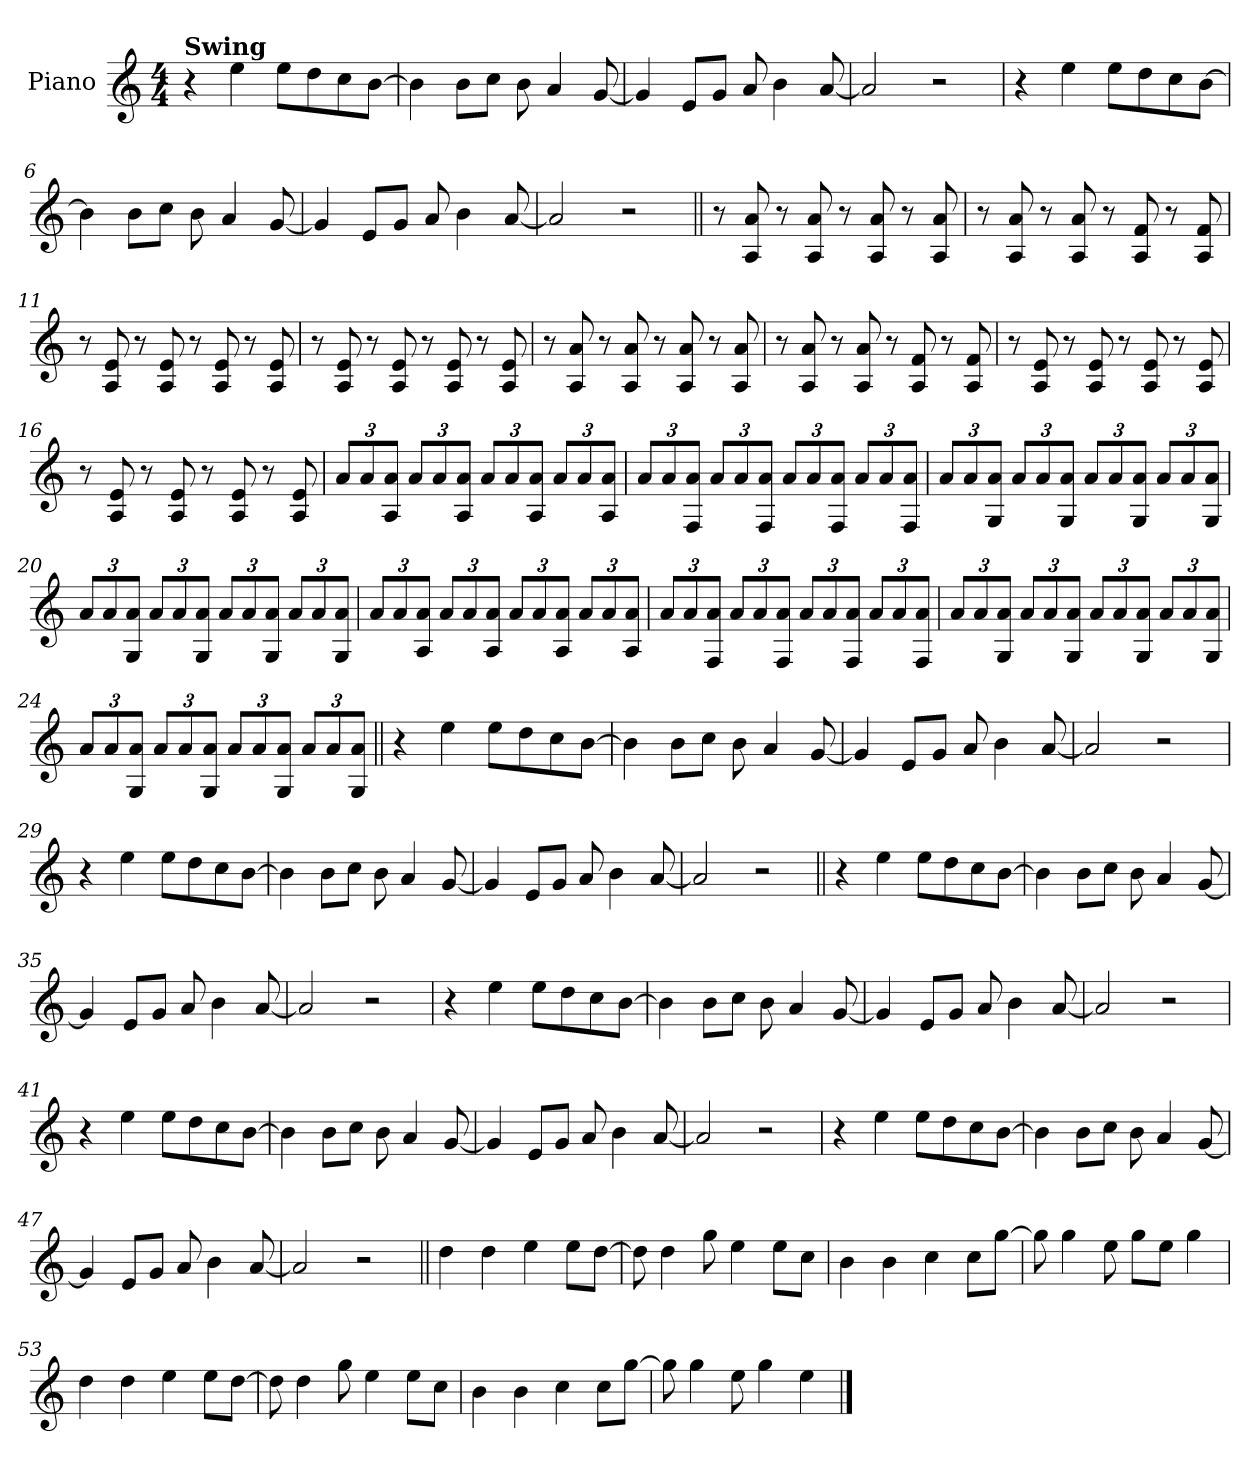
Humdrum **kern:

**kern
*part1
*staff1
*I"Piano
*I'Pno.
*clefG2
*k[]
*M4/4
*MM160
=1
!LO:TX:B:t=Swing
4r
4ee
8eeL
8dd
8cc
[8bJ
=2
4b]
8bL
8ccJ
8b
4a
[8g
=3
4g]
8eL
8gJ
8a
4b
[8a
=4
2a]
2r
=5
4r
4ee
8eeL
8dd
8cc
[8bJ
=6
4b]
8bL
8ccJ
8b
4a
[8g
=7
4g]
8eL
8gJ
8a
4b
[8a
=8
2a]
2r
=9||
8r
8A! 8a!
8r
8A! 8a!
8r
8A! 8a!
8r
8A! 8a!
=10
8r
8A! 8a!
8r
8A! 8a!
8r
8A! 8f!
8r
8A! 8f!
=11
8r
8A! 8e!
8r
8A! 8e!
8r
8A! 8e!
8r
8A! 8e!
=12
8r
8A! 8e!
8r
8A! 8e!
8r
8A! 8e!
8r
8A! 8e!
=13
8r
8A! 8a!
8r
8A! 8a!
8r
8A! 8a!
8r
8A! 8a!
=14
8r
8A! 8a!
8r
8A! 8a!
8r
8A! 8f!
8r
8A! 8f!
=15
8r
8A! 8e!
8r
8A! 8e!
8r
8A! 8e!
8r
8A! 8e!
=16
8r
8A! 8e!
8r
8A! 8e!
8r
8A! 8e!
8r
8A! 8e!
=17
*Xbrackettup
12a!L
12a!
12A! 12a!J
12a!L
12a!
12A! 12a!J
12a!L
12a!
12A! 12a!J
12a!L
12a!
12A! 12a!J
=18
12a!L
12a!
12F! 12a!J
12a!L
12a!
12F! 12a!J
12a!L
12a!
12F! 12a!J
12a!L
12a!
12F! 12a!J
=19
12a!L
12a!
12G! 12a!J
12a!L
12a!
12G! 12a!J
12a!L
12a!
12G! 12a!J
12a!L
12a!
12G! 12a!J
=20
12a!L
12a!
12G! 12a!J
12a!L
12a!
12G! 12a!J
12a!L
12a!
12G! 12a!J
12a!L
12a!
12G! 12a!J
=21
12a!L
12a!
12A! 12a!J
12a!L
12a!
12A! 12a!J
12a!L
12a!
12A! 12a!J
12a!L
12a!
12A! 12a!J
=22
12a!L
12a!
12F! 12a!J
12a!L
12a!
12F! 12a!J
12a!L
12a!
12F! 12a!J
12a!L
12a!
12F! 12a!J
=23
12a!L
12a!
12G! 12a!J
12a!L
12a!
12G! 12a!J
12a!L
12a!
12G! 12a!J
12a!L
12a!
12G! 12a!J
=24
12a!L
12a!
12G! 12a!J
12a!L
12a!
12G! 12a!J
12a!L
12a!
12G! 12a!J
12a!L
12a!
12G! 12a!J
=25||
4r
4ee
8eeL
8dd
8cc
[8bJ
=26
4b]
8bL
8ccJ
8b
4a
[8g
=27
4g]
8eL
8gJ
8a
4b
[8a
=28
2a]
2r
=29
4r
4ee
8eeL
8dd
8cc
[8bJ
=30
4b]
8bL
8ccJ
8b
4a
[8g
=31
4g]
8eL
8gJ
8a
4b
[8a
=32
2a]
2r
=33||
4r
4ee
8eeL
8dd
8cc
[8bJ
=34
4b]
8bL
8ccJ
8b
4a
[8g
=35
4g]
8eL
8gJ
8a
4b
[8a
=36
2a]
2r
=37
4r
4ee
8eeL
8dd
8cc
[8bJ
=38
4b]
8bL
8ccJ
8b
4a
[8g
=39
4g]
8eL
8gJ
8a
4b
[8a
=40
2a]
2r
=41
4r
4ee
8eeL
8dd
8cc
[8bJ
=42
4b]
8bL
8ccJ
8b
4a
[8g
=43
4g]
8eL
8gJ
8a
4b
[8a
=44
2a]
2r
=45
4r
4ee
8eeL
8dd
8cc
[8bJ
=46
4b]
8bL
8ccJ
8b
4a
[8g
=47
4g]
8eL
8gJ
8a
4b
[8a
=48
2a]
2r
=49||
4dd
4dd
4ee
8eeL
[8ddJ
=50
8dd]
4dd
8gg
4ee
8eeL
8ccJ
=51
4b
4b
4cc
8ccL
[8ggJ
=52
8gg]
4gg
8ee
8ggL
8eeJ
4gg
=53
4dd
4dd
4ee
8eeL
[8ddJ
=54
8dd]
4dd
8gg
4ee
8eeL
8ccJ
=55
4b
4b
4cc
8ccL
[8ggJ
=56
8gg]
4gg
8ee
4gg
4ee
==
*-
